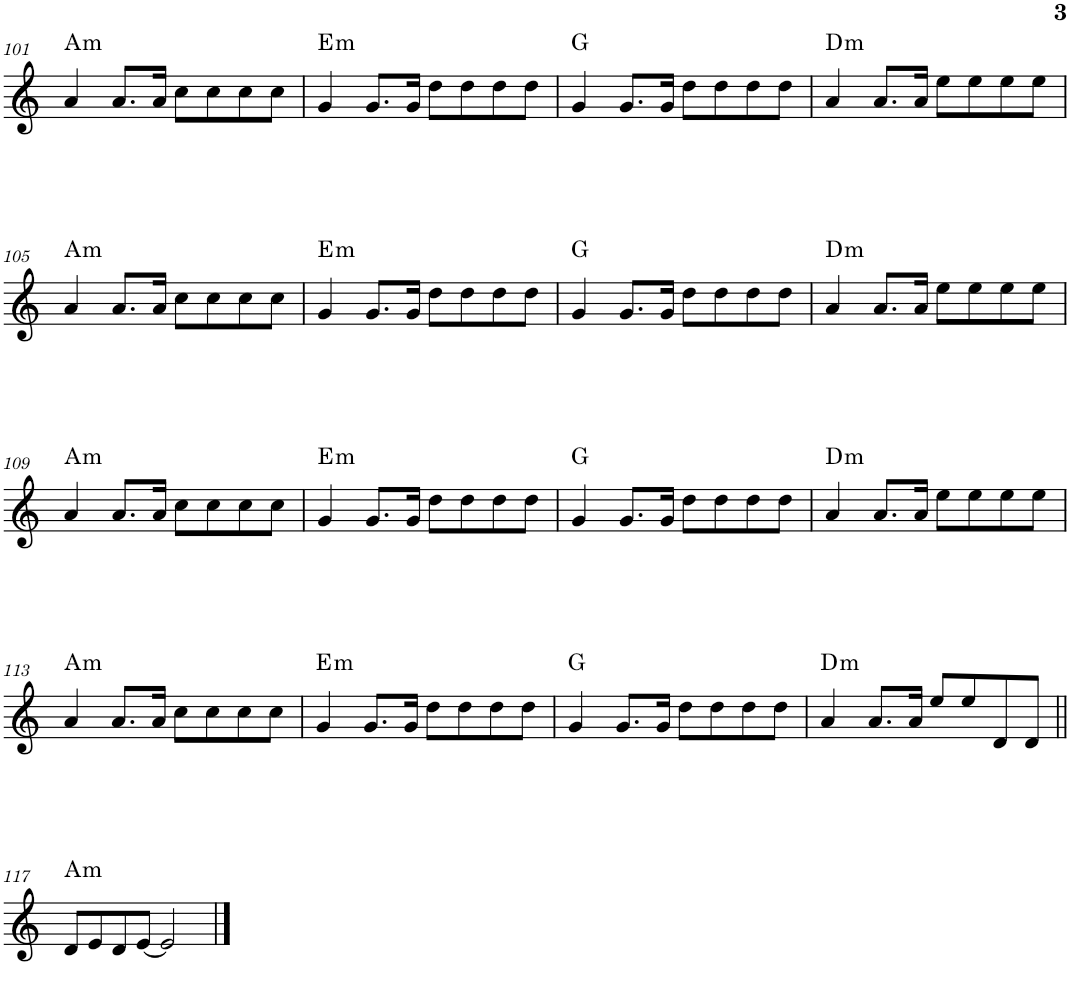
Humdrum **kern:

**kern	**harte
*part1	*part1
*staff1	*
*I"Piano	*
*I'Pno.	*
!!LO:PB:g=z
*clefG2	*
*k[]	*
*M4/4	*
=101	=101
!	!LO:H:kt=m
4a/	A:min
8.a/L	.
16a/Jk	.
8cc\L	.
8cc\	.
8cc\	.
8cc\J	.
=102	=102
!	!LO:H:kt=m
4g/	E:min
8.g/L	.
16g/Jk	.
8dd\L	.
8dd\	.
8dd\	.
8dd\J	.
=103	=103
4g/	G:maj
8.g/L	.
16g/Jk	.
8dd\L	.
8dd\	.
8dd\	.
8dd\J	.
=104	=104
!	!LO:H:kt=m
4a/	D:min
8.a/L	.
16a/Jk	.
8ee\L	.
8ee\	.
8ee\	.
8ee\J	.
!!LO:LB:g=z
=105	=105
!	!LO:H:kt=m
4a/	A:min
8.a/L	.
16a/Jk	.
8cc\L	.
8cc\	.
8cc\	.
8cc\J	.
=106	=106
!	!LO:H:kt=m
4g/	E:min
8.g/L	.
16g/Jk	.
8dd\L	.
8dd\	.
8dd\	.
8dd\J	.
=107	=107
4g/	G:maj
8.g/L	.
16g/Jk	.
8dd\L	.
8dd\	.
8dd\	.
8dd\J	.
=108	=108
!	!LO:H:kt=m
4a/	D:min
8.a/L	.
16a/Jk	.
8ee\L	.
8ee\	.
8ee\	.
8ee\J	.
!!LO:LB:g=z
=109	=109
!	!LO:H:kt=m
4a/	A:min
8.a/L	.
16a/Jk	.
8cc\L	.
8cc\	.
8cc\	.
8cc\J	.
=110	=110
!	!LO:H:kt=m
4g/	E:min
8.g/L	.
16g/Jk	.
8dd\L	.
8dd\	.
8dd\	.
8dd\J	.
=111	=111
4g/	G:maj
8.g/L	.
16g/Jk	.
8dd\L	.
8dd\	.
8dd\	.
8dd\J	.
=112	=112
!	!LO:H:kt=m
4a/	D:min
8.a/L	.
16a/Jk	.
8ee\L	.
8ee\	.
8ee\	.
8ee\J	.
!!LO:LB:g=z
=113	=113
!	!LO:H:kt=m
4a/	A:min
8.a/L	.
16a/Jk	.
8cc\L	.
8cc\	.
8cc\	.
8cc\J	.
=114	=114
!	!LO:H:kt=m
4g/	E:min
8.g/L	.
16g/Jk	.
8dd\L	.
8dd\	.
8dd\	.
8dd\J	.
=115	=115
4g/	G:maj
8.g/L	.
16g/Jk	.
8dd\L	.
8dd\	.
8dd\	.
8dd\J	.
=116	=116
!	!LO:H:kt=m
4a/	D:min
8.a/L	.
16a/Jk	.
8ee/L	.
8ee/	.
8d/	.
8d/J	.
!!LO:LB:g=z
=117||	=117||
!	!LO:H:kt=m
8d/L	A:min
8e/	.
8d/	.
[8e/J	.
2e/]	.
==	==
*-	*-
